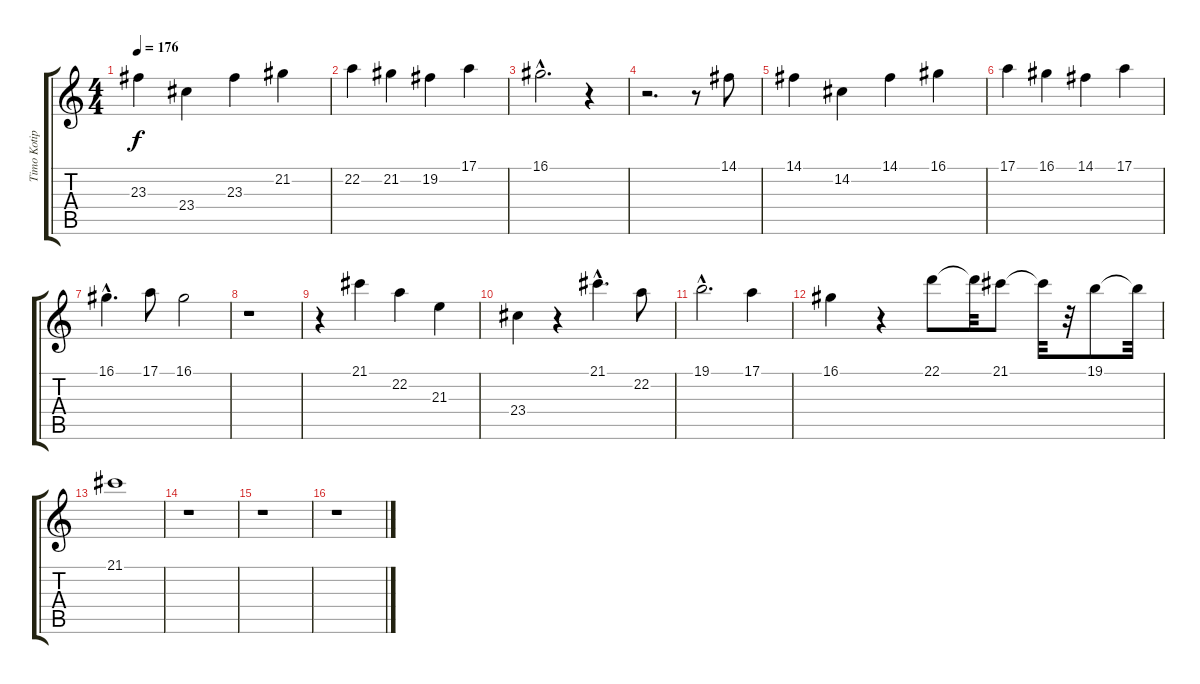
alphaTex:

\track ("Timo Kotipelto" "Timo Kotip") {instrument lead3calliope}
\staff {score tabs}
\tuning (E4 B3 G3 D3 A2 E2) {hide}
\ts (4 4)
\tempo 176
\clef g2
\ks c
23.3.4{dy f} 23.4.4 23.3.4 21.2.4 |
22.2.4 21.2.4 19.2.4 17.1.4 |
16.1{hac}.2{d} r.4 |
r.2{d} r.8 14.1.8 |
14.1.4 14.2.4 14.1.4 16.1.4 |
17.1.4 16.1.4 14.1.4 17.1.4 |
16.1{hac}.4{d} 17.1.8 16.1.2 |
r.1 |
r.4 21.1.4 22.2.4 21.3.4 |
23.4.4 r.4 21.1{hac}.4{d} 22.2.8 |
19.1{hac}.2{d} 17.1.4 |
16.1.4 r.4 22.1.8 22.1{t}.32 21.1.8 21.1{t}.32 r.32 19.1.8 19.1{t}.32 |
21.1.1 |
r.1 |
r.1 |
r.1
